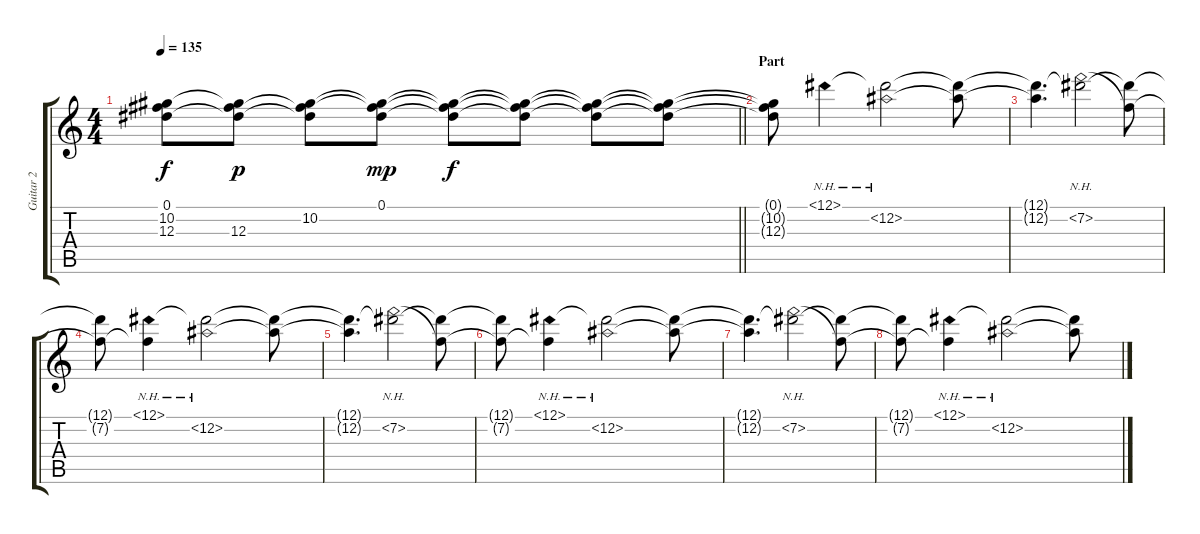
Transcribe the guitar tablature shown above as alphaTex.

\track ("Guitar 2" "Guitar 2") {instrument electricguitarclean}
\staff {score tabs}
\tuning (Eb4 Bb3 Gb3 Db3 Ab2 Eb2) {hide}
\ts (4 4)
\tempo 135
\clef g2
\barLineRight lightlight
\ks c
(0.1{t} 10.2{t} 12.3{t}).8{dy f} (0.1{t} 10.2{t} 12.3).8{dy p} (0.1{t} 10.2 12.3{t}).8 (0.1 10.2{t} 12.3{t}).8{dy mp} (0.1{t} 10.2{t} 12.3{t}).8{dy f} (0.1{t} 10.2{t} 12.3{t}).8 (0.1{t} 10.2{t} 12.3{t}).8 (0.1{t} 10.2{t} 12.3{t}).8 |
\section ("" "Part ")
(0.1{t} 10.2{t} 12.3{t}).8 12.1{nh}.4 (12.1{t} 12.2{nh}).2 (12.1{t} 12.2{t}).8 |
(12.1{t} 12.2{t}).4{d} (12.1{t} 7.2{nh}).2 (12.1{t} 7.2{t}).8 |
(12.1{t} 7.2{t}).8 (12.1{nh} 7.2{t}).4 (12.1{t} 12.2{nh}).2 (12.1{t} 12.2{t}).8 |
(12.1{t} 12.2{t}).4{d} (12.1{t} 7.2{nh}).2 (12.1{t} 7.2{t}).8 |
(12.1{t} 7.2{t}).8 (12.1{nh} 7.2{t}).4 (12.1{t} 12.2{nh}).2 (12.1{t} 12.2{t}).8 |
(12.1{t} 12.2{t}).4{d} (12.1{t} 7.2{nh}).2 (12.1{t} 7.2{t}).8 |
(12.1{t} 7.2{t}).8 (12.1{nh} 7.2{t}).4 (12.1{t} 12.2{nh}).2 (12.1{t} 12.2{t}).8
